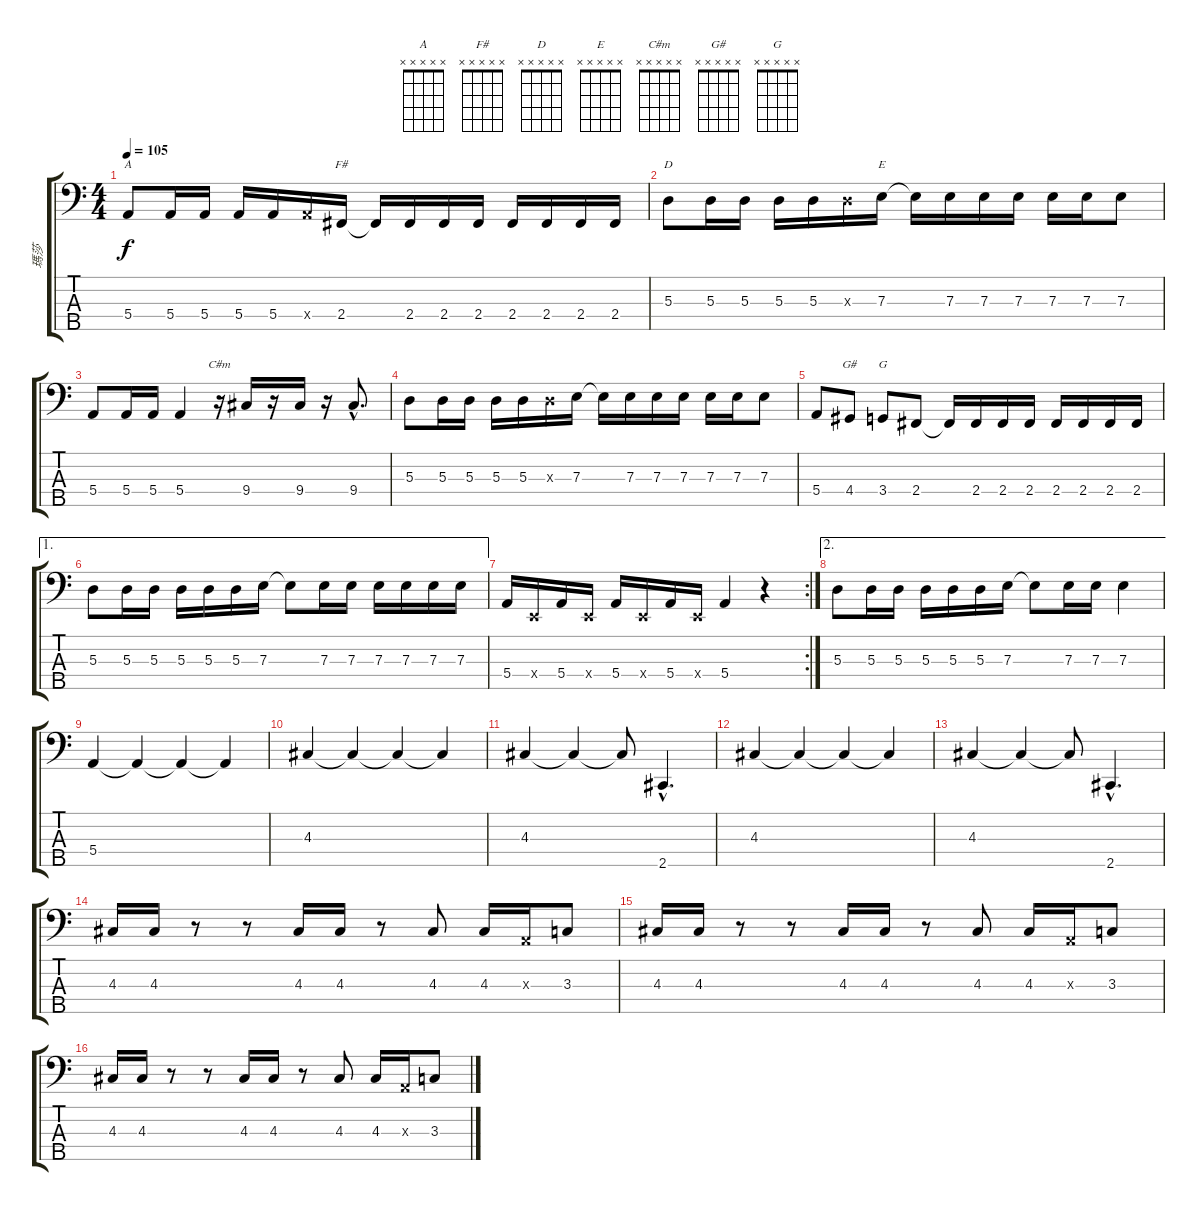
\track ("瑪莎" "瑪莎") {instrument fretlessbass}
\staff {score tabs}
\tuning (G2 D2 A1 E1 B0) {hide}
\chord ("A" x x x x x) {firstfret 0}
\chord ("F#" x x x x x) {firstfret 0}
\chord ("D" x x x x x) {firstfret 0}
\chord ("E" x x x x x) {firstfret 0}
\chord ("C#m" x x x x x) {firstfret 0}
\chord ("G#" x x x x x) {firstfret 0}
\chord ("G" x x x x x) {firstfret 0}
\ts (4 4)
\tempo 105
\clef f4
\ks c
5.4.8{ch "A" dy f} 5.4.16 5.4.16 5.4.16 5.4.16 5.4{x}.16 2.4.16{ch "F#"} 2.4{t}.16 2.4.16 2.4.16 2.4.16 2.4.16 2.4.16 2.4.16 2.4.16 |
5.3.8{ch "D"} 5.3.16 5.3.16 5.3.16 5.3.16 5.3{x}.16 7.3.16{ch "E"} 7.3{t}.16 7.3.16 7.3.16 7.3.16 7.3.16 7.3.16 7.3.8 |
5.4.8 5.4.16 5.4.16 5.4.4 r.16{ch "C#m"} 9.4.16 r.16 9.4.16 r.16 9.4{hac}.8{d} |
5.3.8 5.3.16 5.3.16 5.3.16 5.3.16 5.3{x}.16 7.3.16 7.3{t}.16 7.3.16 7.3.16 7.3.16 7.3.16 7.3.16 7.3.8 |
5.4.8 4.4.8{ch "G#"} 3.4.8{ch "G"} 2.4.8 2.4{t}.16 2.4.16 2.4.16 2.4.16 2.4.16 2.4.16 2.4.16 2.4.16 |
\ae 1
5.3.8 5.3.16 5.3.16 5.3.16 5.3.16 5.3.16 7.3.16 7.3{t}.8 7.3.16 7.3.16 7.3.16 7.3.16 7.3.16 7.3.16 |
\rc 2
5.4.16 0.4{x}.16 5.4.16 0.4{x}.16 5.4.16 0.4{x}.16 5.4.16 0.4{x}.16 5.4.4 r.4 |
\ae 2
5.3.8 5.3.16 5.3.16 5.3.16 5.3.16 5.3.16 7.3.16 7.3{t}.8 7.3.16 7.3.16 7.3.4 |
5.4.4 5.4{t}.4 5.4{t}.4 5.4{t}.4 |
4.3.4 4.3{t}.4 4.3{t}.4 4.3{t}.4 |
4.3.4 4.3{t}.4 4.3{t}.8 2.5{hac}.4{d} |
4.3.4 4.3{t}.4 4.3{t}.4 4.3{t}.4 |
4.3.4 4.3{t}.4 4.3{t}.8 2.5{hac}.4{d} |
4.3.16 4.3.16 r.8 r.8 4.3.16 4.3.16 r.8 4.3.8 4.3.16 0.3{x}.16 3.3.8 |
4.3.16 4.3.16 r.8 r.8 4.3.16 4.3.16 r.8 4.3.8 4.3.16 0.3{x}.16 3.3.8 |
4.3.16 4.3.16 r.8 r.8 4.3.16 4.3.16 r.8 4.3.8 4.3.16 0.3{x}.16 3.3.8
